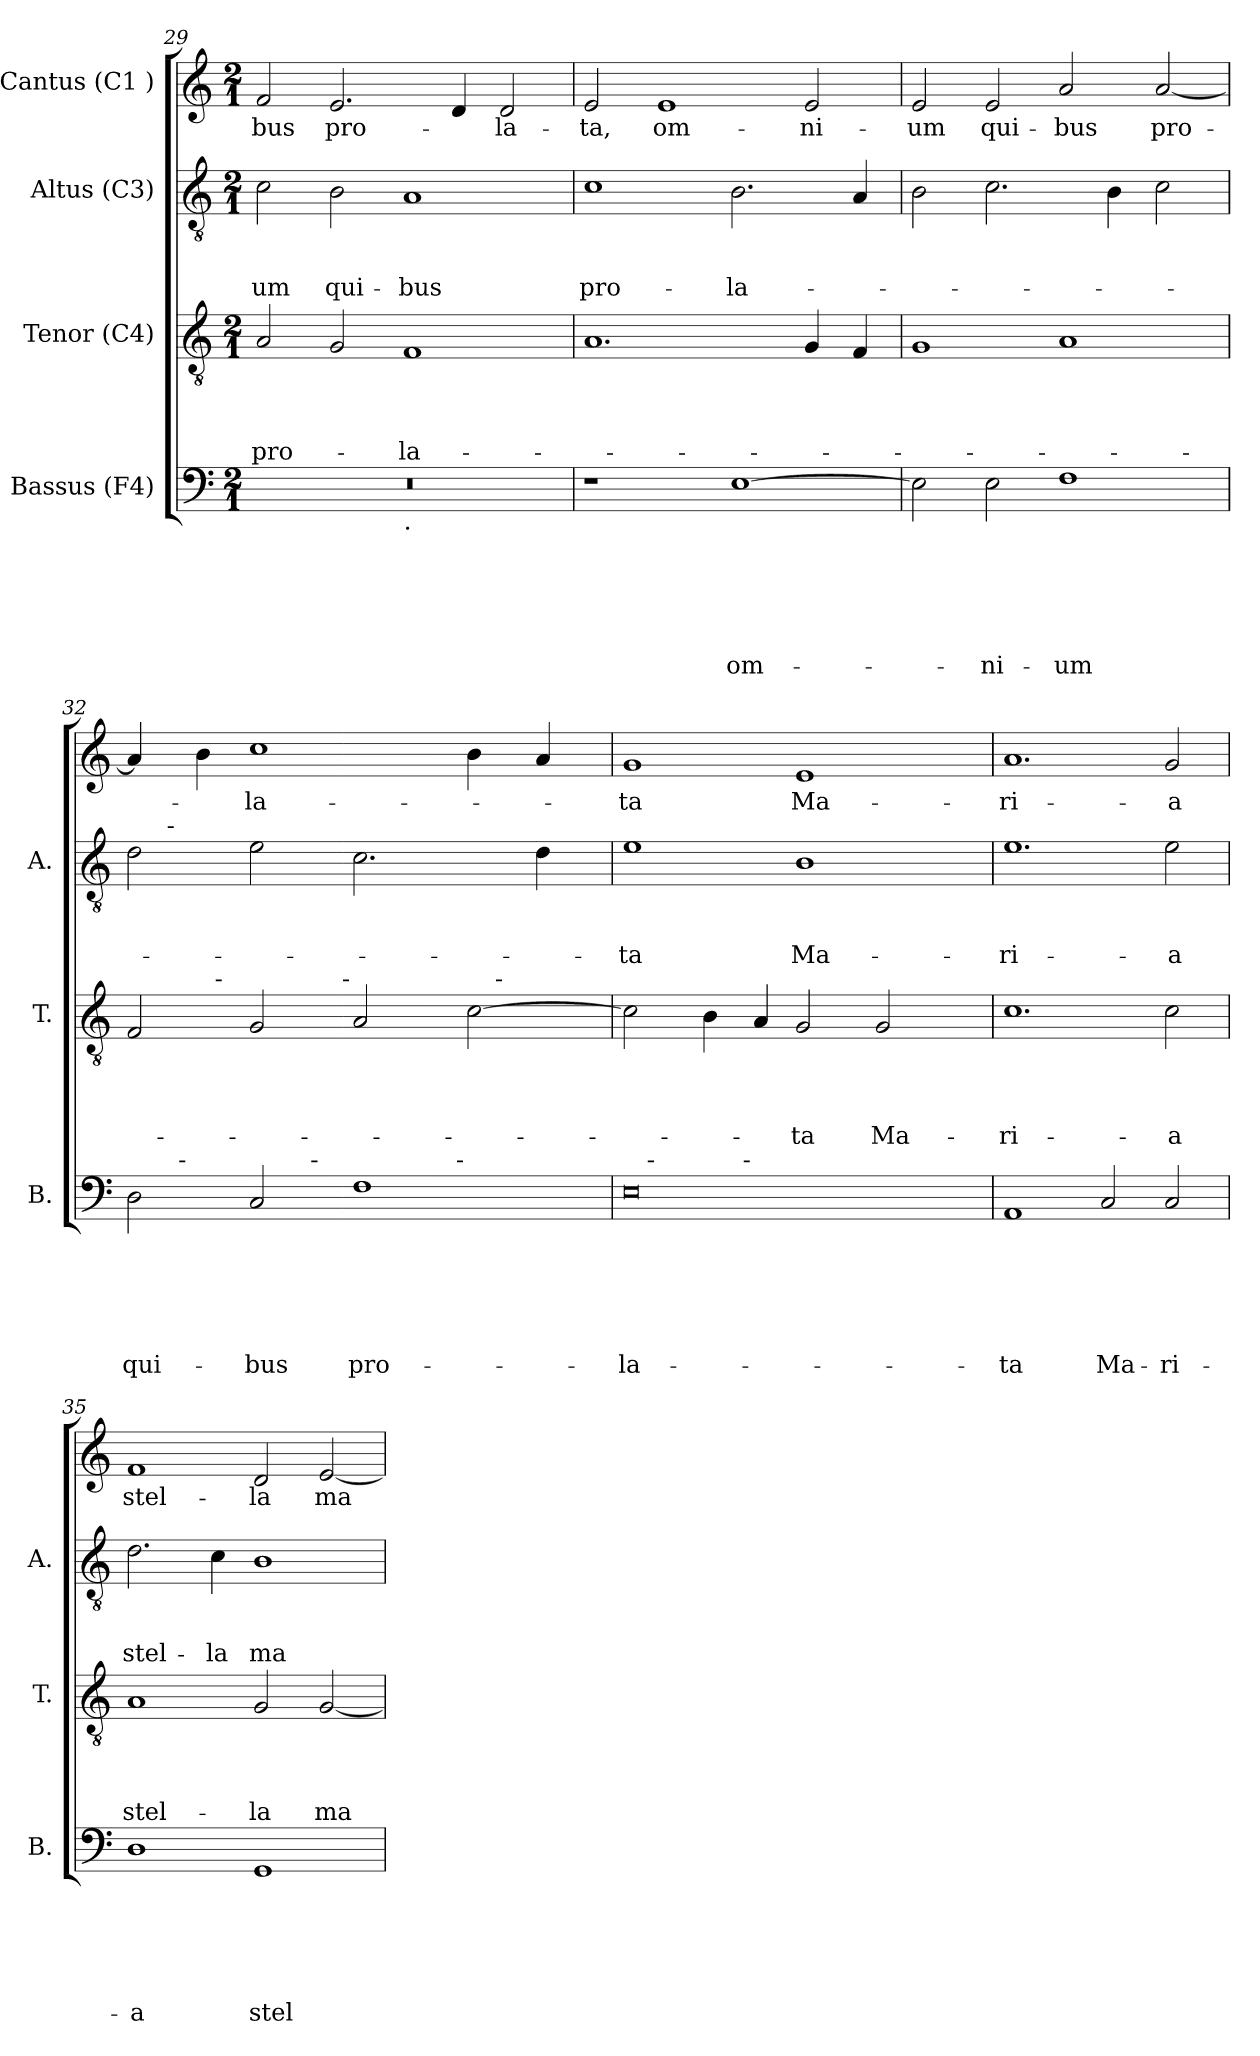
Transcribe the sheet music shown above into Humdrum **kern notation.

**kern	**text	**text	**text	**text	**text	**text	**kern	**text	**text	**text	**text	**kern	**text	**text	**text	**kern	**text
*part4	*part4	*part4	*part4	*part4	*part4	*part4	*part3	*part3	*part3	*part3	*part3	*part2	*part2	*part2	*part2	*part1	*part1
*staff4	*staff4	*staff4	*staff4	*staff4	*staff4	*staff4	*staff3	*staff3	*staff3	*staff3	*staff3	*staff2	*staff2	*staff2	*staff2	*staff1	*staff1
*I"Bassus (F4)	*	*	*	*	*	*	*I"Tenor (C4)	*	*	*	*	*I"Altus (C3)	*	*	*	*I"Cantus (C1 )	*
*I'B.	*	*	*	*	*	*	*I'T.	*	*	*	*	*I'A.	*	*	*	*	*
*clefF4	*	*	*	*	*	*	*clefGv2	*	*	*	*	*clefGv2	*	*	*	*clefG2	*
*k[]	*	*	*	*	*	*	*k[]	*	*	*	*	*k[]	*	*	*	*k[]	*
*C:	*	*	*	*	*	*	*C:	*	*	*	*	*C:	*	*	*	*C:	*
*M2/1	*	*	*	*	*	*	*M2/1	*	*	*	*	*M2/1	*	*	*	*M2/1	*
=29	=29	=29	=29	=29	=29	=29	=29	=29	=29	=29	=29	=29	=29	=29	=29	=29	=29
!	!	!	!	!	!	!	!	!	!	!	!LO:LY:b	!	!	!	!LO:LY:b	!	!LO:LY:b
*^	*	*	*	*	*	*	*	*	*	*	*	*	*	*	*	*	*
0r	1ryy	.	.	.	.	.	.	2A/	.	.	.	pro-	2c\	.	.	-um	2f/	-bus
!	!	!	!	!	!	!	!	!	!	!	!	!	!	!	!	!LO:LY:b	!	!LO:LY:b
.	.	.	.	.	.	.	.	2G/	.	.	.	.	2B\	.	.	qui-	2.e/	pro-
!	!LO:TX:b:t=.	!	!	!	!	!	!	!	!	!	!	!	!	!	!	!	!	!
!	!	!	!	!	!	!	!	!	!	!	!	!LO:LY:b	!	!	!	!LO:LY:b	!	!
.	1ryy	.	.	.	.	.	.	1F	.	.	.	-la-	1A	.	.	-bus	.	.
.	.	.	.	.	.	.	.	.	.	.	.	.	.	.	.	.	4d/	.
!	!	!	!	!	!	!	!	!	!	!	!	!	!	!	!	!	!	!LO:LY:b
.	.	.	.	.	.	.	.	.	.	.	.	.	.	.	.	.	2d/	-la-
=30	=30	=30	=30	=30	=30	=30	=30	=30	=30	=30	=30	=30	=30	=30	=30	=30	=30	=30
!	!	!	!	!	!	!	!	!	!	!	!	!	!	!	!	!LO:LY:b	!	!LO:LY:b
*v	*v	*	*	*	*	*	*	*	*	*	*	*	*	*	*	*	*	*
1r	.	.	.	.	.	.	1.A	.	.	.	.	1c	.	.	pro-	2e/	-ta,
!	!	!	!	!	!	!	!	!	!	!	!	!	!	!	!	!	!LO:LY:b
.	.	.	.	.	.	.	.	.	.	.	.	.	.	.	.	1e	om-
!	!	!	!	!	!	!LO:LY:b	!	!	!	!	!	!	!	!	!LO:LY:b	!	!
[>1E	.	.	.	.	.	om-	.	.	.	.	.	2.B\	.	.	-la-	.	.
!	!	!	!	!	!	!	!	!	!	!	!	!	!	!	!	!	!LO:LY:b
.	.	.	.	.	.	.	4G/	.	.	.	.	.	.	.	.	2e/	-ni-
.	.	.	.	.	.	.	4F/	.	.	.	.	4A/	.	.	.	.	.
=31	=31	=31	=31	=31	=31	=31	=31	=31	=31	=31	=31	=31	=31	=31	=31	=31	=31
!	!	!	!	!	!	!	!	!	!	!	!	!	!	!	!	!	!LO:LY:b
2E\]	.	.	.	.	.	.	1G	.	.	.	.	2B\	.	.	.	2e/	-um
!	!	!	!	!	!	!LO:LY:b	!	!	!	!	!	!	!	!	!	!	!LO:LY:b
2E\	.	.	.	.	.	-ni-	.	.	.	.	.	2.c\	.	.	.	2e/	qui-
!	!	!	!	!	!	!LO:LY:b	!	!	!	!	!	!	!	!	!	!	!LO:LY:b
1F	.	.	.	.	.	-um	1A	.	.	.	.	.	.	.	.	2a/	-bus
.	.	.	.	.	.	.	.	.	.	.	.	4B\	.	.	.	.	.
!	!	!	!	!	!	!	!	!	!	!	!	!	!	!	!	!	!LO:LY:b
.	.	.	.	.	.	.	.	.	.	.	.	2c\	.	.	.	[<2a/	pro-
!!LO:LB:g=z
=32	=32	=32	=32	=32	=32	=32	=32	=32	=32	=32	=32	=32	=32	=32	=32	=32	=32
!	!	!	!	!	!	!LO:LY:b	!	!	!	!	!	!	!	!	!	!	!
*^	*	*	*	*	*	*	*^	*	*	*	*	*^	*	*	*	*	*
*	*^	*	*	*	*	*	*	*	*^	*	*	*	*	*	*	*	*	*	*	*
*	*	*^	*	*	*	*	*	*	*	*	*^	*	*	*	*	*	*	*	*	*	*	*
2D\	8.ryy	2ryy	1ryy	.	.	.	.	.	qui-	2F/	4ryy	2ryy	1ryy	.	.	.	.	2d\	8ryy	.	.	.	4a/]	.
.	.	.	.	.	.	.	.	.	.	.	.	.	.	.	.	.	.	.	32ryy	.	.	.	.	.
!	!	!	!	!	!	!	!	!	!	!	!	!	!	!	!	!	!	!	!LO:TX:a:t=-	!	!	!	!	!
.	.	.	.	.	.	.	.	.	.	.	.	.	.	.	.	.	.	.	1ryy	.	.	.	.	.
!	!LO:TX:a:t=-	!	!	!	!	!	!	!	!	!	!	!	!	!	!	!	!	!	!	!	!	!	!	!
.	1ryy	.	.	.	.	.	.	.	.	.	.	.	.	.	.	.	.	.	.	.	.	.	.	.
.	.	.	.	.	.	.	.	.	.	.	16ryy	.	.	.	.	.	.	.	.	.	.	.	4b\	.
!	!	!	!	!	!	!	!	!	!	!	!LO:TX:a:t=-	!	!	!	!	!	!	!	!	!	!	!	!	!
.	.	.	.	.	.	.	.	.	.	.	1ryy	.	.	.	.	.	.	.	.	.	.	.	.	.
!	!	!	!	!	!	!	!	!	!LO:LY:b	!	!	!	!	!	!	!	!	!	!	!	!	!	!	!LO:LY:b
2C/	.	4ryy	.	.	.	.	.	.	-bus	2G/	.	4...ryy	.	.	.	.	.	2e\	.	.	.	.	1cc	-la-
.	.	16ryy	.	.	.	.	.	.	.	.	.	.	.	.	.	.	.	.	.	.	.	.	.	.
!	!	!LO:TX:a:t=-	!	!	!	!	!	!	!	!	!	!	!	!	!	!	!	!	!	!	!	!	!	!
.	.	1ryy	.	.	.	.	.	.	.	.	.	.	.	.	.	.	.	.	.	.	.	.	.	.
!	!	!	!	!	!	!	!	!	!	!	!	!LO:TX:a:t=-	!	!	!	!	!	!	!	!	!	!	!	!
.	.	.	.	.	.	.	.	.	.	.	.	1ryy	.	.	.	.	.	.	.	.	.	.	.	.
!	!	!	!	!	!	!	!	!	!LO:LY:b	!	!	!	!	!	!	!	!	!	!	!	!	!	!	!
1F	.	.	4...ryy	.	.	.	.	.	pro-	2A/	.	.	2ryy	.	.	.	.	2.c\	.	.	.	.	.	.
.	.	.	.	.	.	.	.	.	.	.	.	.	.	.	.	.	.	.	2ryy	.	.	.	.	.
.	2ryy	.	.	.	.	.	.	.	.	.	.	.	.	.	.	.	.	.	.	.	.	.	.	.
.	.	.	.	.	.	.	.	.	.	.	2ryy	.	.	.	.	.	.	.	.	.	.	.	.	.
!	!	!	!LO:TX:a:t=-	!	!	!	!	!	!	!	!	!	!	!	!	!	!	!	!	!	!	!	!	!
.	.	.	2ryy	.	.	.	.	.	.	.	.	.	.	.	.	.	.	.	.	.	.	.	.	.
.	.	.	.	.	.	.	.	.	.	[>2c\	.	.	8ryy	.	.	.	.	.	.	.	.	.	4b\	.
!	!	!	!	!	!	!	!	!	!	!	!	!	!LO:TX:a:t=-	!	!	!	!	!	!	!	!	!	!	!
.	.	.	.	.	.	.	.	.	.	.	.	.	4.ryy	.	.	.	.	.	.	.	.	.	.	.
.	.	.	.	.	.	.	.	.	.	.	.	.	.	.	.	.	.	.	4ryy	.	.	.	.	.
.	4ryy	.	.	.	.	.	.	.	.	.	.	.	.	.	.	.	.	.	.	.	.	.	.	.
.	.	.	.	.	.	.	.	.	.	.	.	.	.	.	.	.	.	4d\	.	.	.	.	4a/	.
.	.	8.ryy	.	.	.	.	.	.	.	.	8.ryy	.	.	.	.	.	.	.	.	.	.	.	.	.
.	.	.	.	.	.	.	.	.	.	.	.	.	.	.	.	.	.	.	16.ryy	.	.	.	.	.
.	16ryy	.	.	.	.	.	.	.	.	.	.	.	.	.	.	.	.	.	.	.	.	.	.	.
.	.	.	32ryy	.	.	.	.	.	.	.	.	32ryy	.	.	.	.	.	.	.	.	.	.	.	.
=33	=33	=33	=33	=33	=33	=33	=33	=33	=33	=33	=33	=33	=33	=33	=33	=33	=33	=33	=33	=33	=33	=33	=33	=33
!	!	!	!	!	!	!	!	!	!LO:LY:b:rj	!	!	!	!	!	!	!	!	!	!	!	!	!LO:LY:b	!	!LO:LY:b
*	*	*v	*v	*	*	*	*	*	*	*	*	*	*	*	*	*	*	*v	*v	*	*	*	*	*
*	*	*	*	*	*	*	*	*	*v	*v	*v	*v	*	*	*	*	*	*	*	*	*	*
0E	16.ryy	2ryy	.	.	.	.	.	-la-	2c\]	.	.	.	.	1e	.	.	-ta	1g	-ta
!	!LO:TX:a:t=-	!	!	!	!	!	!	!	!	!	!	!	!	!	!	!	!	!	!
.	1ryy	.	.	.	.	.	.	.	.	.	.	.	.	.	.	.	.	.	.
.	.	8..ryy	.	.	.	.	.	.	4B\	.	.	.	.	.	.	.	.	.	.
!	!	!LO:TX:a:t=-	!	!	!	!	!	!	!	!	!	!	!	!	!	!	!	!	!
.	.	1ryy	.	.	.	.	.	.	.	.	.	.	.	.	.	.	.	.	.
.	.	.	.	.	.	.	.	.	4A/	.	.	.	.	.	.	.	.	.	.
!	!	!	!	!	!	!	!	!	!	!	!	!	!LO:LY:b	!	!	!	!LO:LY:b	!	!LO:LY:b
.	.	.	.	.	.	.	.	.	2G/	.	.	.	-ta	1B	.	.	Ma-	1e	Ma-
.	2ryy	.	.	.	.	.	.	.	.	.	.	.	.	.	.	.	.	.	.
!	!	!	!	!	!	!	!	!	!	!	!	!	!LO:LY:b	!	!	!	!	!	!
.	.	.	.	.	.	.	.	.	2G/	.	.	.	Ma-	.	.	.	.	.	.
.	4ryy	.	.	.	.	.	.	.	.	.	.	.	.	.	.	.	.	.	.
.	.	4ryy	.	.	.	.	.	.	.	.	.	.	.	.	.	.	.	.	.
.	8ryy	.	.	.	.	.	.	.	.	.	.	.	.	.	.	.	.	.	.
.	32ryy	32ryy	.	.	.	.	.	.	.	.	.	.	.	.	.	.	.	.	.
=34	=34	=34	=34	=34	=34	=34	=34	=34	=34	=34	=34	=34	=34	=34	=34	=34	=34	=34	=34
!	!	!	!	!	!	!	!	!LO:LY:b	!	!	!	!	!LO:LY:b	!	!	!	!LO:LY:b	!	!LO:LY:b
*v	*v	*v	*	*	*	*	*	*	*	*	*	*	*	*	*	*	*	*	*
1AA	.	.	.	.	.	-ta	1.c	.	.	.	-ri-	1.e	.	.	-ri-	1.a	-ri-
!	!	!	!	!	!	!LO:LY:b	!	!	!	!	!	!	!	!	!	!	!
2C/	.	.	.	.	.	Ma-	.	.	.	.	.	.	.	.	.	.	.
!	!	!	!	!	!	!LO:LY:b	!	!	!	!	!LO:LY:b	!	!	!	!LO:LY:b	!	!LO:LY:b
2C/	.	.	.	.	.	-ri-	2c\	.	.	.	-a	2e\	.	.	-a	2g/	-a
=35	=35	=35	=35	=35	=35	=35	=35	=35	=35	=35	=35	=35	=35	=35	=35	=35	=35
!	!	!	!	!	!	!LO:LY:b:rj	!	!	!	!	!LO:LY:b	!	!	!	!LO:LY:b	!	!LO:LY:b
1D	.	.	.	.	.	-a	1A	.	.	.	stel-	2.d\	.	.	stel-	1f	stel-
!	!	!	!	!	!	!	!	!	!	!	!	!	!	!	!LO:LY:b	!	!
.	.	.	.	.	.	.	.	.	.	.	.	4c\	.	.	-la	.	.
!	!	!	!	!	!	!LO:LY:b	!	!	!	!	!LO:LY:b	!	!	!	!LO:LY:b	!	!LO:LY:b
1GG	.	.	.	.	.	stel-	2G/	.	.	.	-la	1B	.	.	ma-	2d/	-la
!	!	!	!	!	!	!	!	!	!	!	!LO:LY:b	!	!	!	!	!	!LO:LY:b
.	.	.	.	.	.	.	[<2G/	.	.	.	ma-	.	.	.	.	[<2e/	ma-
=	=	=	=	=	=	=	=	=	=	=	=	=	=	=	=	=	=
*-	*-	*-	*-	*-	*-	*-	*-	*-	*-	*-	*-	*-	*-	*-	*-	*-	*-
